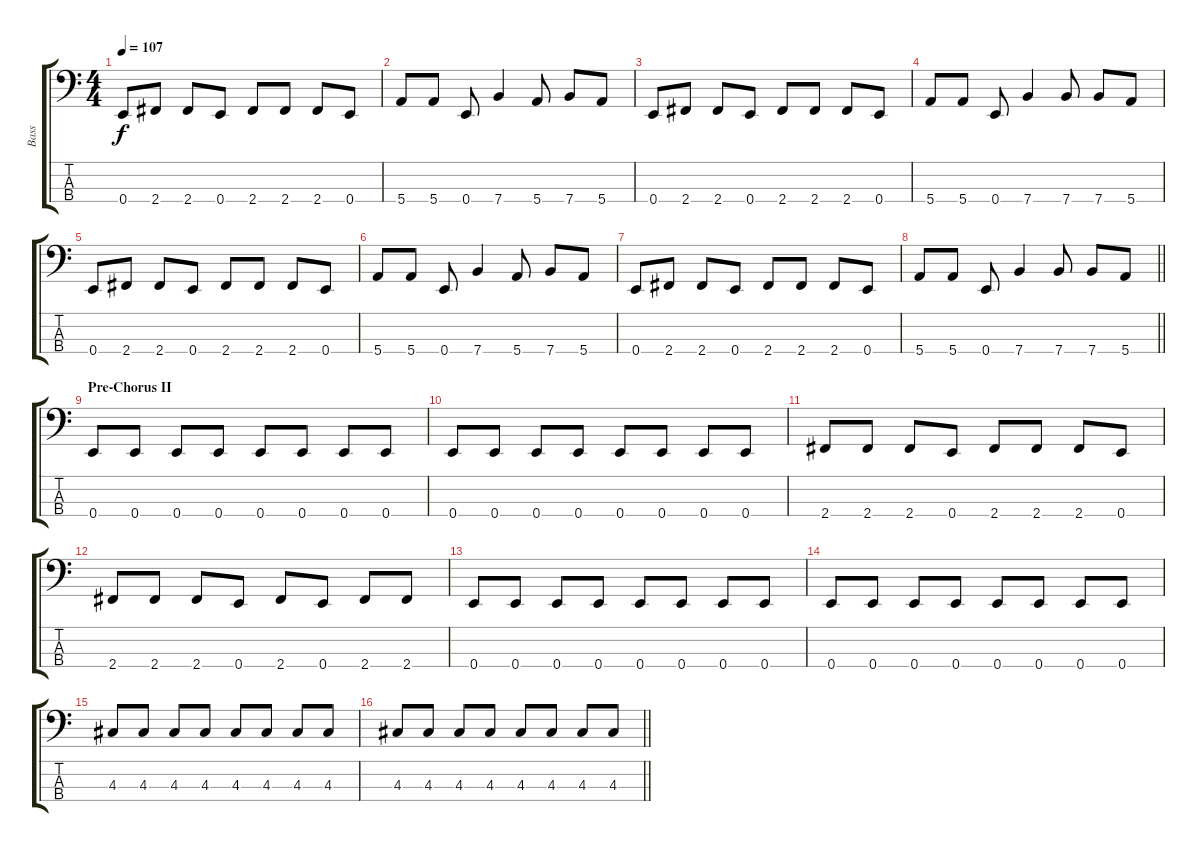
\track ("Bass" "Bass") {instrument electricbassfinger}
\staff {score tabs}
\tuning (G2 D2 A1 E1) {hide}
\ts (4 4)
\tempo 107
\clef f4
\ks c
0.4.8{dy f} 2.4.8 2.4.8 0.4.8 2.4.8 2.4.8 2.4.8 0.4.8 |
5.4.8 5.4.8 0.4.8 7.4.4 5.4.8 7.4.8 5.4.8 |
0.4.8 2.4.8 2.4.8 0.4.8 2.4.8 2.4.8 2.4.8 0.4.8 |
5.4.8 5.4.8 0.4.8 7.4.4 7.4.8 7.4.8 5.4.8 |
0.4.8 2.4.8 2.4.8 0.4.8 2.4.8 2.4.8 2.4.8 0.4.8 |
5.4.8 5.4.8 0.4.8 7.4.4 5.4.8 7.4.8 5.4.8 |
0.4.8 2.4.8 2.4.8 0.4.8 2.4.8 2.4.8 2.4.8 0.4.8 |
\barLineRight lightlight
5.4.8 5.4.8 0.4.8 7.4.4 7.4.8 7.4.8 5.4.8 |
\section ("" "Pre-Chorus II")
0.4.8 0.4.8 0.4.8 0.4.8 0.4.8 0.4.8 0.4.8 0.4.8 |
0.4.8 0.4.8 0.4.8 0.4.8 0.4.8 0.4.8 0.4.8 0.4.8 |
2.4.8 2.4.8 2.4.8 0.4.8 2.4.8 2.4.8 2.4.8 0.4.8 |
2.4.8 2.4.8 2.4.8 0.4.8 2.4.8 0.4.8 2.4.8 2.4.8 |
0.4.8 0.4.8 0.4.8 0.4.8 0.4.8 0.4.8 0.4.8 0.4.8 |
0.4.8 0.4.8 0.4.8 0.4.8 0.4.8 0.4.8 0.4.8 0.4.8 |
4.3.8 4.3.8 4.3.8 4.3.8 4.3.8 4.3.8 4.3.8 4.3.8 |
\barLineRight lightlight
4.3.8 4.3.8 4.3.8 4.3.8 4.3.8 4.3.8 4.3.8 4.3.8
